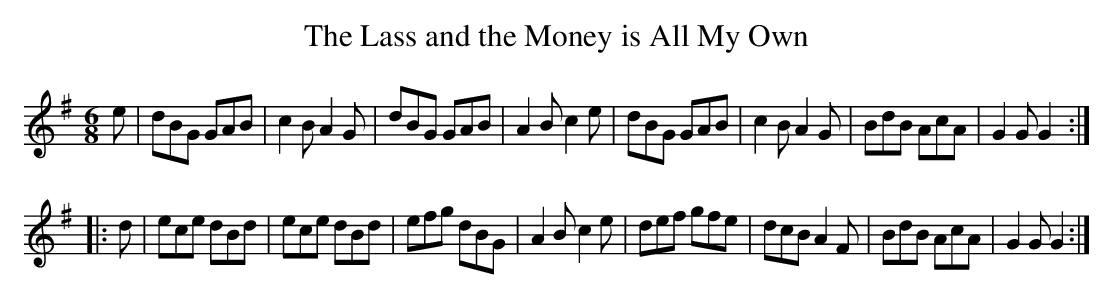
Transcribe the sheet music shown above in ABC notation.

X:1
T:The Lass and the Money is All My Own
M:6/8
L:1/8
K:G
e |\
dBG GAB | c2B A2G |\
dBG GAB | A2B c2e |\
dBG GAB | c2B A2G |\
BdB AcA | G2G G2 :|
|: d |\
ece dBd | ece dBd |\
efg dBG | A2B c2e |\
def gfe | dcB A2F |\
BdB AcA | G2G G2 :|
